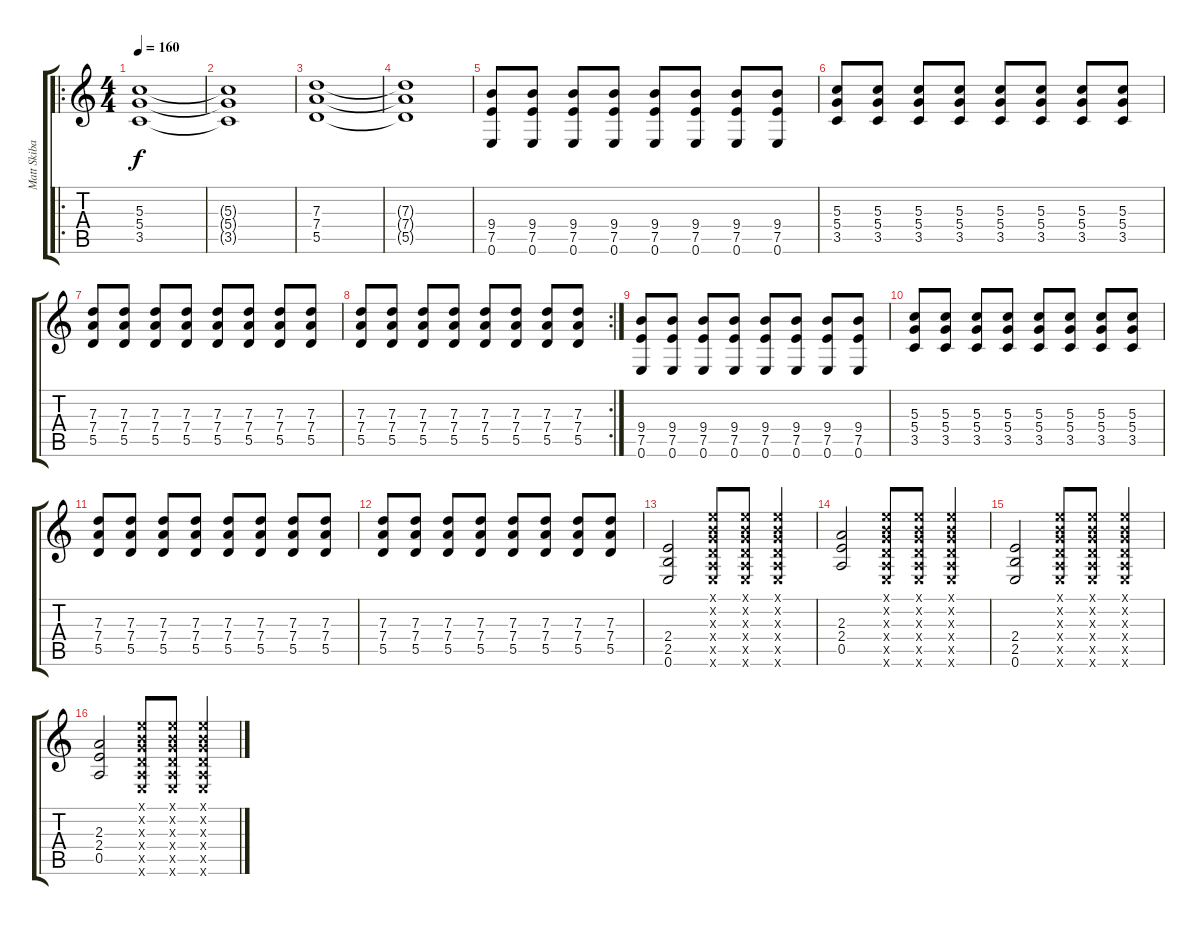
\track ("Matt Skiba" "Matt Skiba") {instrument distortionguitar}
\staff {score tabs}
\tuning (E4 B3 G3 D3 A2 E2) {hide}
\ro
\ts (4 4)
\tempo 160
\clef g2
\ks c
(5.3 5.4 3.5).1{dy f} |
(5.3{t} 5.4{t} 3.5{t}).1 |
(7.3 7.4 5.5).1 |
(7.3{t} 7.4{t} 5.5{t}).1 |
(9.4 7.5 0.6).8 (9.4 7.5 0.6).8 (9.4 7.5 0.6).8 (9.4 7.5 0.6).8 (9.4 7.5 0.6).8 (9.4 7.5 0.6).8 (9.4 7.5 0.6).8 (9.4 7.5 0.6).8 |
(5.3 5.4 3.5).8 (5.3 5.4 3.5).8 (5.3 5.4 3.5).8 (5.3 5.4 3.5).8 (5.3 5.4 3.5).8 (5.3 5.4 3.5).8 (5.3 5.4 3.5).8 (5.3 5.4 3.5).8 |
(7.3 7.4 5.5).8 (7.3 7.4 5.5).8 (7.3 7.4 5.5).8 (7.3 7.4 5.5).8 (7.3 7.4 5.5).8 (7.3 7.4 5.5).8 (7.3 7.4 5.5).8 (7.3 7.4 5.5).8 |
\rc 2
(7.3 7.4 5.5).8 (7.3 7.4 5.5).8 (7.3 7.4 5.5).8 (7.3 7.4 5.5).8 (7.3 7.4 5.5).8 (7.3 7.4 5.5).8 (7.3 7.4 5.5).8 (7.3 7.4 5.5).8 |
(9.4 7.5 0.6).8 (9.4 7.5 0.6).8 (9.4 7.5 0.6).8 (9.4 7.5 0.6).8 (9.4 7.5 0.6).8 (9.4 7.5 0.6).8 (9.4 7.5 0.6).8 (9.4 7.5 0.6).8 |
(5.3 5.4 3.5).8 (5.3 5.4 3.5).8 (5.3 5.4 3.5).8 (5.3 5.4 3.5).8 (5.3 5.4 3.5).8 (5.3 5.4 3.5).8 (5.3 5.4 3.5).8 (5.3 5.4 3.5).8 |
(7.3 7.4 5.5).8 (7.3 7.4 5.5).8 (7.3 7.4 5.5).8 (7.3 7.4 5.5).8 (7.3 7.4 5.5).8 (7.3 7.4 5.5).8 (7.3 7.4 5.5).8 (7.3 7.4 5.5).8 |
(7.3 7.4 5.5).8 (7.3 7.4 5.5).8 (7.3 7.4 5.5).8 (7.3 7.4 5.5).8 (7.3 7.4 5.5).8 (7.3 7.4 5.5).8 (7.3 7.4 5.5).8 (7.3 7.4 5.5).8 |
(2.4 2.5 0.6).2 (0.1{x} 0.2{x} 0.3{x} 0.4{x} 0.5{x} 0.6{x}).8 (0.1{x} 0.2{x} 0.3{x} 0.4{x} 0.5{x} 0.6{x}).8 (0.1{x} 0.2{x} 0.3{x} 0.4{x} 0.5{x} 0.6{x}).4 |
(2.3 2.4 0.5).2 (0.1{x} 0.2{x} 0.3{x} 0.4{x} 0.5{x} 0.6{x}).8 (0.1{x} 0.2{x} 0.3{x} 0.4{x} 0.5{x} 0.6{x}).8 (0.1{x} 0.2{x} 0.3{x} 0.4{x} 0.5{x} 0.6{x}).4 |
(2.4 2.5 0.6).2 (0.1{x} 0.2{x} 0.3{x} 0.4{x} 0.5{x} 0.6{x}).8 (0.1{x} 0.2{x} 0.3{x} 0.4{x} 0.5{x} 0.6{x}).8 (0.1{x} 0.2{x} 0.3{x} 0.4{x} 0.5{x} 0.6{x}).4 |
(2.3 2.4 0.5).2 (0.1{x} 0.2{x} 0.3{x} 0.4{x} 0.5{x} 0.6{x}).8 (0.1{x} 0.2{x} 0.3{x} 0.4{x} 0.5{x} 0.6{x}).8 (0.1{x} 0.2{x} 0.3{x} 0.4{x} 0.5{x} 0.6{x}).4
